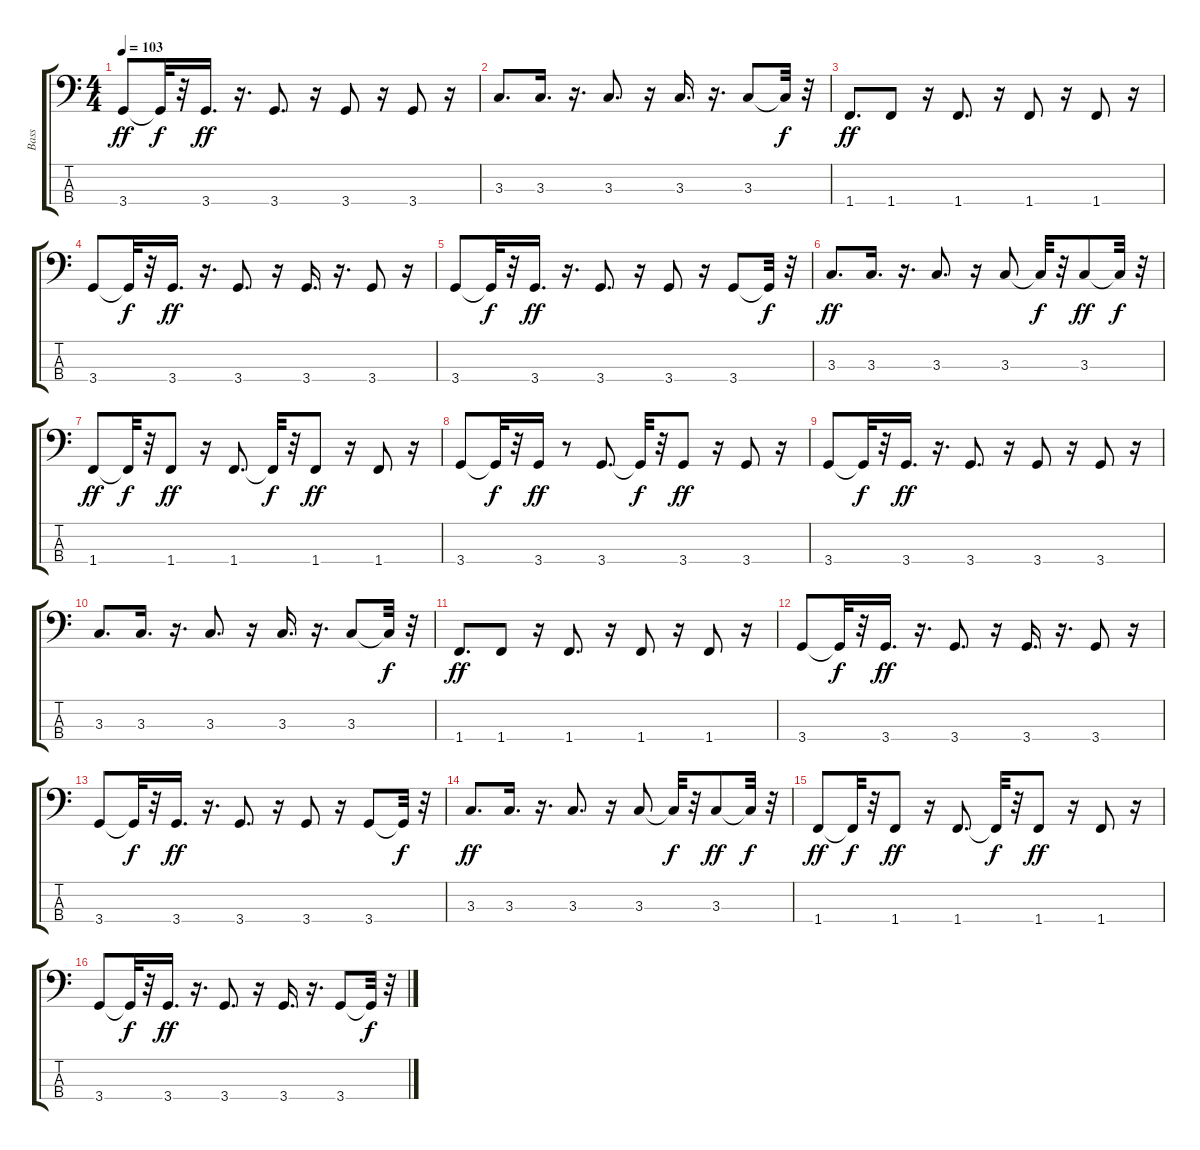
\track ("Bass" "Bass") {instrument electricbassfinger}
\staff {score tabs}
\tuning (G2 D2 A1 E1) {hide}
\ts (4 4)
\tempo 103
\clef f4
\ks c
3.4.8{dy ff} 3.4{t}.32{dy f} r.32 3.4.16{d dy ff} r.16{d} 3.4.8{d} r.16 3.4.8 r.16 3.4.8 r.16 |
3.3.8{d} 3.3.16{d} r.16{d} 3.3.8{d} r.16 3.3.16{d} r.16{d} 3.3.8 3.3{t}.32{dy f} r.32 |
1.4.8{d dy ff} 1.4.8 r.16 1.4.8{d} r.16 1.4.8 r.16 1.4.8 r.16 |
3.4.8 3.4{t}.32{dy f} r.32 3.4.16{d dy ff} r.16{d} 3.4.8{d} r.16 3.4.16{d} r.16{d} 3.4.8 r.16 |
3.4.8 3.4{t}.32{dy f} r.32 3.4.16{d dy ff} r.16{d} 3.4.8{d} r.16 3.4.8 r.16 3.4.8 3.4{t}.32{dy f} r.32 |
3.3.8{d dy ff} 3.3.16{d} r.16{d} 3.3.8{d} r.16 3.3.8 3.3{t}.32{dy f} r.32 3.3.8{dy ff} 3.3{t}.32{dy f} r.32 |
1.4.8{dy ff} 1.4{t}.32{dy f} r.32 1.4.8{dy ff} r.16 1.4.8{d} 1.4{t}.32{dy f} r.32 1.4.8{dy ff} r.16 1.4.8 r.16 |
3.4.8 3.4{t}.32{dy f} r.32 3.4.16{dy ff} r.8 3.4.8{d} 3.4{t}.32{dy f} r.32 3.4.8{dy ff} r.16 3.4.8 r.16 |
3.4.8 3.4{t}.32{dy f} r.32 3.4.16{d dy ff} r.16{d} 3.4.8{d} r.16 3.4.8 r.16 3.4.8 r.16 |
3.3.8{d} 3.3.16{d} r.16{d} 3.3.8{d} r.16 3.3.16{d} r.16{d} 3.3.8 3.3{t}.32{dy f} r.32 |
1.4.8{d dy ff} 1.4.8 r.16 1.4.8{d} r.16 1.4.8 r.16 1.4.8 r.16 |
3.4.8 3.4{t}.32{dy f} r.32 3.4.16{d dy ff} r.16{d} 3.4.8{d} r.16 3.4.16{d} r.16{d} 3.4.8 r.16 |
3.4.8 3.4{t}.32{dy f} r.32 3.4.16{d dy ff} r.16{d} 3.4.8{d} r.16 3.4.8 r.16 3.4.8 3.4{t}.32{dy f} r.32 |
3.3.8{d dy ff} 3.3.16{d} r.16{d} 3.3.8{d} r.16 3.3.8 3.3{t}.32{dy f} r.32 3.3.8{dy ff} 3.3{t}.32{dy f} r.32 |
1.4.8{dy ff} 1.4{t}.32{dy f} r.32 1.4.8{dy ff} r.16 1.4.8{d} 1.4{t}.32{dy f} r.32 1.4.8{dy ff} r.16 1.4.8 r.16 |
3.4.8 3.4{t}.32{dy f} r.32 3.4.16{d dy ff} r.16{d} 3.4.8{d} r.16 3.4.16{d} r.16{d} 3.4.8 3.4{t}.32{dy f} r.32
